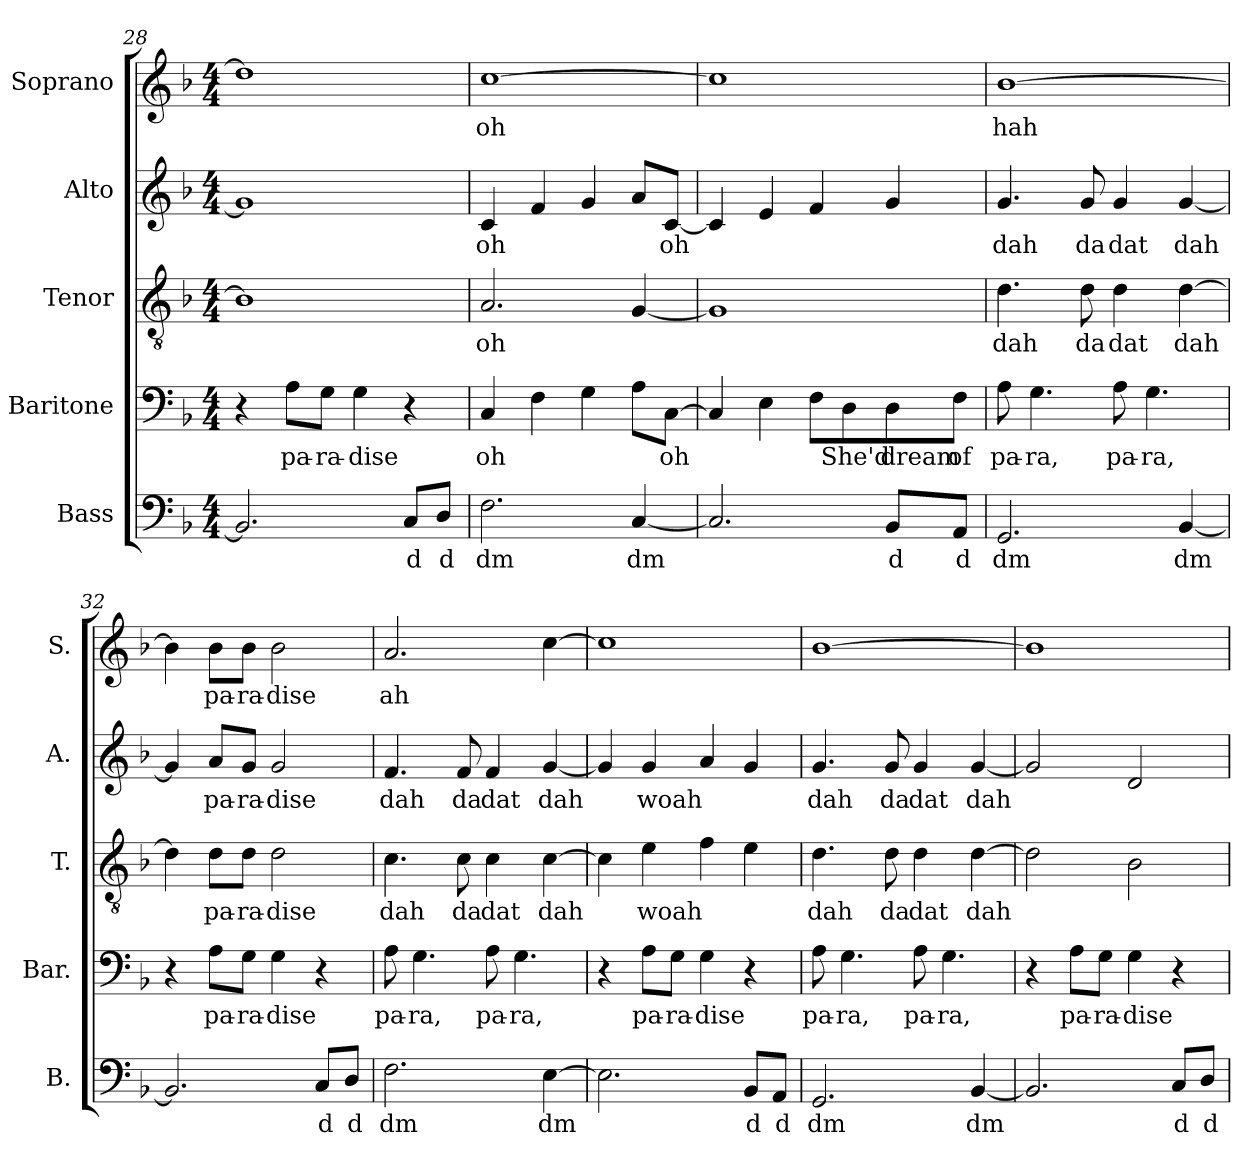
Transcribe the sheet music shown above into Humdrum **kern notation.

**kern	**text	**kern	**text	**kern	**text	**kern	**text	**kern	**text
*part5	*part5	*part4	*part4	*part3	*part3	*part2	*part2	*part1	*part1
*staff5	*staff5	*staff4	*staff4	*staff3	*staff3	*staff2	*staff2	*staff1	*staff1
*I"Bass	*	*I"Baritone	*	*I"Tenor	*	*I"Alto	*	*I"Soprano	*
*I'B.	*	*I'Bar.	*	*I'T.	*	*I'A.	*	*I'S.	*
*clefF4	*	*clefF4	*	*clefGv2	*	*clefG2	*	*clefG2	*
*k[b-]	*	*k[b-]	*	*k[b-]	*	*k[b-]	*	*k[b-]	*
*M4/4	*	*M4/4	*	*M4/4	*	*M4/4	*	*M4/4	*
=28	=28	=28	=28	=28	=28	=28	=28	=28	=28
2.BB-/]	.	4r	.	1B-]	.	1g]	.	1dd]	.
!	!	!	!LO:LY:b	!	!	!	!	!	!
.	.	8A\L	pa-	.	.	.	.	.	.
!	!	!	!LO:LY:b	!	!	!	!	!	!
.	.	8G\J	-ra-	.	.	.	.	.	.
!	!	!	!LO:LY:b	!	!	!	!	!	!
.	.	4G\	-dise	.	.	.	.	.	.
!	!LO:LY:b	!	!	!	!	!	!	!	!
8C/L	d	4r	.	.	.	.	.	.	.
!	!LO:LY:b	!	!	!	!	!	!	!	!
8D/J	d	.	.	.	.	.	.	.	.
=29	=29	=29	=29	=29	=29	=29	=29	=29	=29
!	!LO:LY:b	!	!LO:LY:b	!	!LO:LY:b	!	!LO:LY:b	!	!LO:LY:b
2.F\	dm	4C/	oh	2.A/	oh	4c/	oh	[1cc	oh
.	.	4F\	.	.	.	4f/	.	.	.
.	.	4G\	.	.	.	4g/	.	.	.
!	!LO:LY:b	!	!	!	!	!	!	!	!
[4C/	dm	8A\L	.	[4G/	.	8a/L	.	.	.
!	!	!	!LO:LY:b	!	!	!	!LO:LY:b	!	!
.	.	[8C\J	oh	.	.	[8c/J	oh	.	.
=30	=30	=30	=30	=30	=30	=30	=30	=30	=30
2.C/]	.	4C/]	.	1G]	.	4c/]	.	1cc]	.
.	.	4E\	.	.	.	4e/	.	.	.
.	.	8F\L	.	.	.	4f/	.	.	.
!	!	!	!LO:LY:b	!	!	!	!	!	!
.	.	8D\	She'd	.	.	.	.	.	.
!	!LO:LY:b	!	!LO:LY:b	!	!	!	!	!	!
8BB-/L	d	8D\	dream	.	.	4g/	.	.	.
!	!LO:LY:b	!	!LO:LY:b	!	!	!	!	!	!
8AA/J	d	8F\J	of	.	.	.	.	.	.
!!LO:LB:g=z
=31	=31	=31	=31	=31	=31	=31	=31	=31	=31
!	!LO:LY:b	!	!LO:LY:b	!	!LO:LY:b	!	!LO:LY:b	!	!LO:LY:b
2.GG/	dm	8A\	pa-	4.d\	dah	4.g/	dah	[1b-	hah
!	!	!	!LO:LY:b	!	!	!	!	!	!
.	.	4.G\	-ra,	.	.	.	.	.	.
!	!	!	!	!	!LO:LY:b	!	!LO:LY:b	!	!
.	.	.	.	8d\	da	8g/	da	.	.
!	!	!	!LO:LY:b	!	!LO:LY:b	!	!LO:LY:b	!	!
.	.	8A\	pa-	4d\	dat	4g/	dat	.	.
!	!	!	!LO:LY:b	!	!	!	!	!	!
.	.	4.G\	-ra,	.	.	.	.	.	.
!	!LO:LY:b	!	!	!	!LO:LY:b	!	!LO:LY:b	!	!
[4BB-/	dm	.	.	[4d\	dah	[4g/	dah	.	.
=32	=32	=32	=32	=32	=32	=32	=32	=32	=32
2.BB-/]	.	4r	.	4d\]	.	4g/]	.	4b-\]	.
!	!	!	!LO:LY:b	!	!LO:LY:b	!	!LO:LY:b	!	!LO:LY:b
.	.	8A\L	pa-	8d\L	pa-	8a/L	pa-	8b-\L	pa-
!	!	!	!LO:LY:b	!	!LO:LY:b	!	!LO:LY:b	!	!LO:LY:b
.	.	8G\J	-ra-	8d\J	-ra-	8g/J	-ra-	8b-\J	-ra-
!	!	!	!LO:LY:b	!	!LO:LY:b	!	!LO:LY:b	!	!LO:LY:b
.	.	4G\	-dise	2d\	-dise	2g/	-dise	2b-\	-dise
!	!LO:LY:b	!	!	!	!	!	!	!	!
8C/L	d	4r	.	.	.	.	.	.	.
!	!LO:LY:b	!	!	!	!	!	!	!	!
8D/J	d	.	.	.	.	.	.	.	.
=33	=33	=33	=33	=33	=33	=33	=33	=33	=33
!	!LO:LY:b	!	!LO:LY:b	!	!LO:LY:b	!	!LO:LY:b	!	!LO:LY:b
2.F\	dm	8A\	pa-	4.c\	dah	4.f/	dah	2.a/	ah
!	!	!	!LO:LY:b	!	!	!	!	!	!
.	.	4.G\	-ra,	.	.	.	.	.	.
!	!	!	!	!	!LO:LY:b	!	!LO:LY:b	!	!
.	.	.	.	8c\	da	8f/	da	.	.
!	!	!	!LO:LY:b	!	!LO:LY:b	!	!LO:LY:b	!	!
.	.	8A\	pa-	4c\	dat	4f/	dat	.	.
!	!	!	!LO:LY:b	!	!	!	!	!	!
.	.	4.G\	-ra,	.	.	.	.	.	.
!	!LO:LY:b	!	!	!	!LO:LY:b	!	!LO:LY:b	!	!
[4E\	dm	.	.	[4c\	dah	[4g/	dah	[4cc\	.
=34	=34	=34	=34	=34	=34	=34	=34	=34	=34
2.E\]	.	4r	.	4c\]	.	4g/]	.	1cc]	.
!	!	!	!LO:LY:b	!	!LO:LY:b	!	!LO:LY:b	!	!
.	.	8A\L	pa-	4e\	woah	4g/	woah	.	.
!	!	!	!LO:LY:b	!	!	!	!	!	!
.	.	8G\J	-ra-	.	.	.	.	.	.
!	!	!	!LO:LY:b	!	!	!	!	!	!
.	.	4G\	-dise	4f\	.	4a/	.	.	.
!	!LO:LY:b	!	!	!	!	!	!	!	!
8BB-/L	d	4r	.	4e\	.	4g/	.	.	.
!	!LO:LY:b	!	!	!	!	!	!	!	!
8AA/J	d	.	.	.	.	.	.	.	.
=35	=35	=35	=35	=35	=35	=35	=35	=35	=35
!	!LO:LY:b	!	!LO:LY:b	!	!LO:LY:b	!	!LO:LY:b	!	!
2.GG/	dm	8A\	pa-	4.d\	dah	4.g/	dah	[1b-	.
!	!	!	!LO:LY:b	!	!	!	!	!	!
.	.	4.G\	-ra,	.	.	.	.	.	.
!	!	!	!	!	!LO:LY:b	!	!LO:LY:b	!	!
.	.	.	.	8d\	da	8g/	da	.	.
!	!	!	!LO:LY:b	!	!LO:LY:b	!	!LO:LY:b	!	!
.	.	8A\	pa-	4d\	dat	4g/	dat	.	.
!	!	!	!LO:LY:b	!	!	!	!	!	!
.	.	4.G\	-ra,	.	.	.	.	.	.
!	!LO:LY:b	!	!	!	!LO:LY:b	!	!LO:LY:b	!	!
[4BB-/	dm	.	.	[4d\	dah	[4g/	dah	.	.
=36	=36	=36	=36	=36	=36	=36	=36	=36	=36
2.BB-/]	.	4r	.	2d\]	.	2g/]	.	1b-]	.
!	!	!	!LO:LY:b	!	!	!	!	!	!
.	.	8A\L	pa-	.	.	.	.	.	.
!	!	!	!LO:LY:b	!	!	!	!	!	!
.	.	8G\J	-ra-	.	.	.	.	.	.
!	!	!	!LO:LY:b	!	!	!	!	!	!
.	.	4G\	-dise	2B-\	.	2d/	.	.	.
!	!LO:LY:b	!	!	!	!	!	!	!	!
8C/L	d	4r	.	.	.	.	.	.	.
!	!LO:LY:b	!	!	!	!	!	!	!	!
8D/J	d	.	.	.	.	.	.	.	.
=	=	=	=	=	=	=	=	=	=
*-	*-	*-	*-	*-	*-	*-	*-	*-	*-
